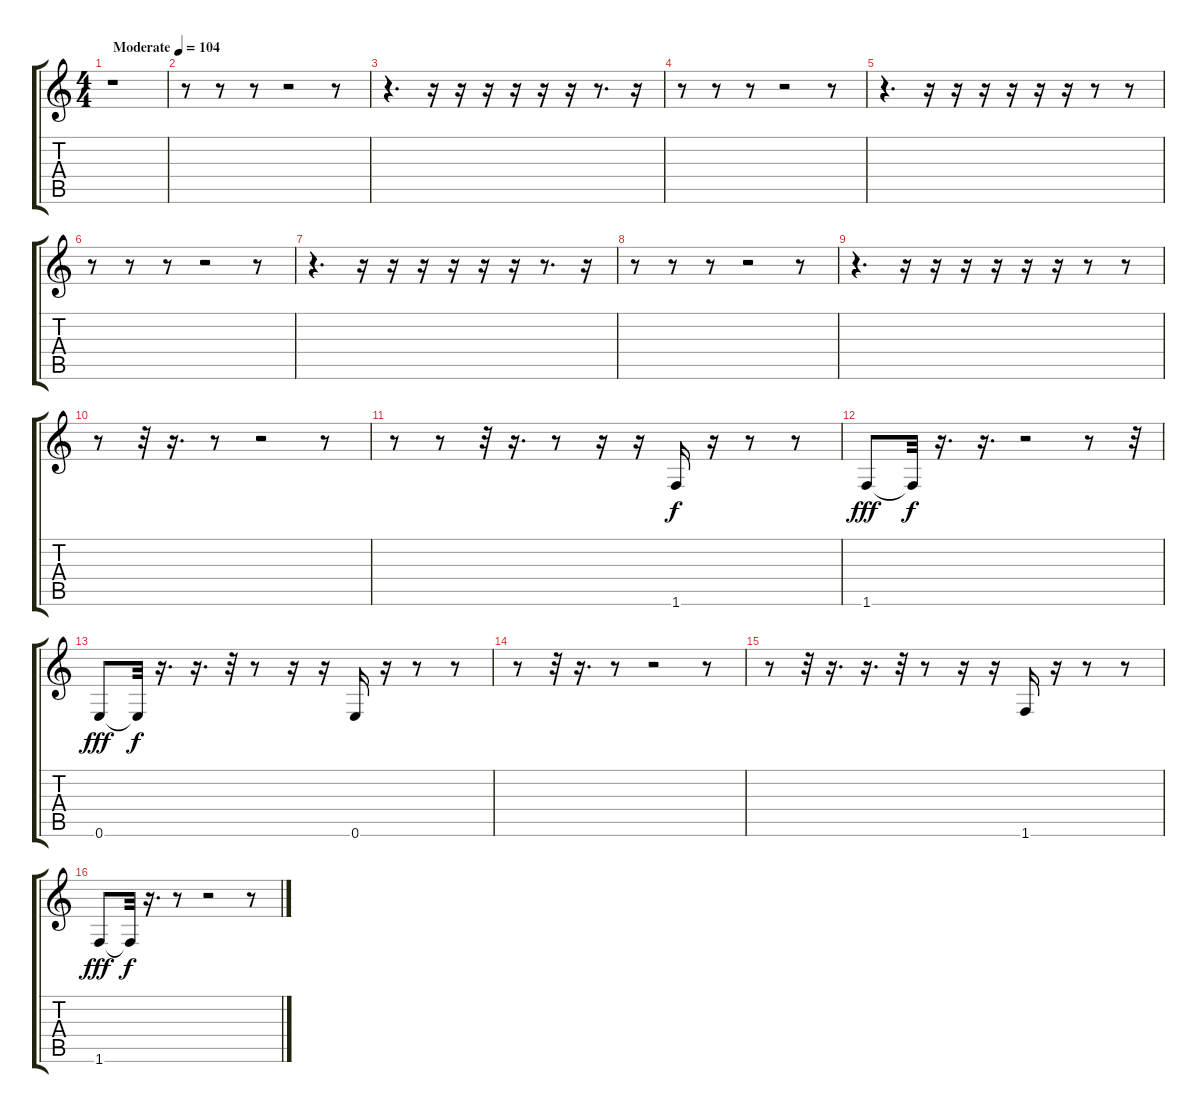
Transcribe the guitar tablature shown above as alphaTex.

\track "" {instrument electricbassfinger}
\staff {score tabs}
\tuning (E4 B3 G3 D3 A2 E2) {hide}
\ts (4 4)
\tempo (104 "Moderate")
\clef g2
\ks c
r.1{dy f instrument electricbassfinger} |
r.8 r.8 r.8 r.2 r.8 |
r.4{d} r.16 r.16 r.16 r.16 r.16 r.16 r.8{d} r.16 |
r.8 r.8 r.8 r.2 r.8 |
r.4{d} r.16 r.16 r.16 r.16 r.16 r.16 r.8 r.8 |
r.8 r.8 r.8 r.2 r.8 |
r.4{d} r.16 r.16 r.16 r.16 r.16 r.16 r.8{d} r.16 |
r.8 r.8 r.8 r.2 r.8 |
r.4{d} r.16 r.16 r.16 r.16 r.16 r.16 r.8 r.8 |
r.8 r.32 r.16{d} r.8 r.2 r.8 |
r.8 r.8 r.32 r.16{d} r.8 r.16 r.16 1.6.16 r.16 r.8 r.8 |
1.6.8{dy fff} 1.6{t}.32{dy f} r.16{d} r.16{d} r.2 r.8 r.32 |
0.6.8{dy fff} 0.6{t}.32{dy f} r.16{d} r.16{d} r.32 r.8 r.16 r.16 0.6.16 r.16 r.8 r.8 |
r.8 r.32 r.16{d} r.8 r.2 r.8 |
r.8 r.32 r.16{d} r.16{d} r.32 r.8 r.16 r.16 1.6.16 r.16 r.8 r.8 |
1.6.8{dy fff} 1.6{t}.32{dy f} r.16{d} r.8 r.2 r.8
